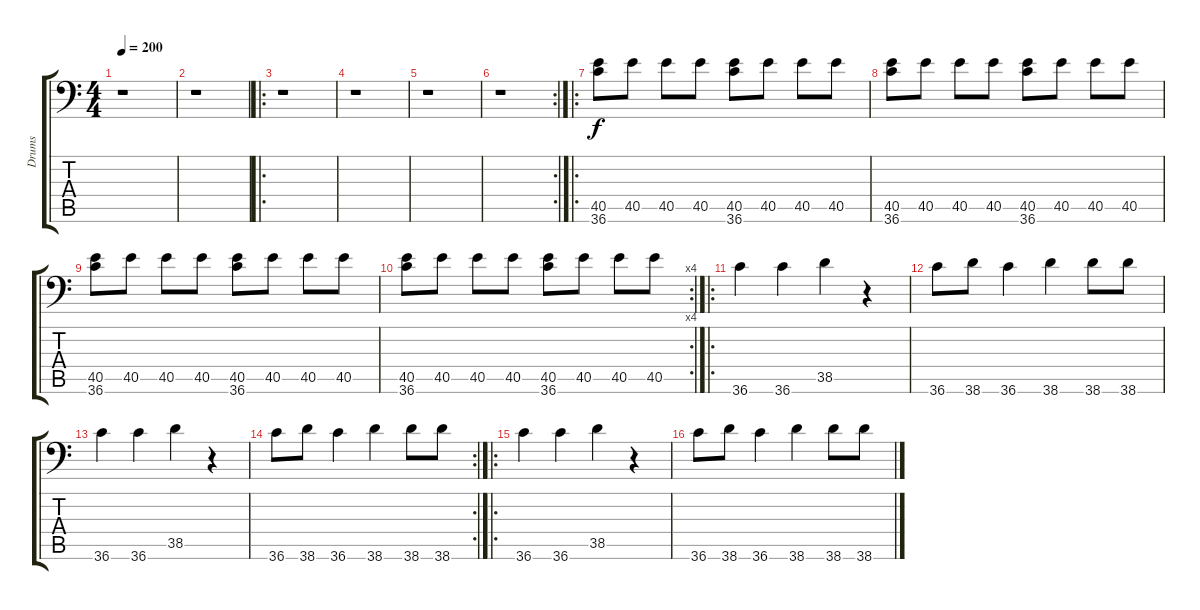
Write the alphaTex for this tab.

\track ("Drums" "Drums") {instrument acousticgrandpiano}
\staff {score tabs}
\tuning (C-1 C-1 C-1 C-1 C-1 C-1) {hide}
\ts (4 4)
\tempo 200
\clef f4
\ks c
r.1{dy f} |
r.1 |
\ro
r.1 |
r.1 |
r.1 |
\rc 2
r.1 |
\ro
(40.5 36.6).8 40.5.8 40.5.8 40.5.8 (40.5 36.6).8 40.5.8 40.5.8 40.5.8 |
(40.5 36.6).8 40.5.8 40.5.8 40.5.8 (40.5 36.6).8 40.5.8 40.5.8 40.5.8 |
(40.5 36.6).8 40.5.8 40.5.8 40.5.8 (40.5 36.6).8 40.5.8 40.5.8 40.5.8 |
\rc 4
(40.5 36.6).8 40.5.8 40.5.8 40.5.8 (40.5 36.6).8 40.5.8 40.5.8 40.5.8 |
\ro
36.6.4 36.6.4 38.5.4 r.4 |
36.6.8 38.6.8 36.6.4 38.6.4 38.6.8 38.6.8 |
36.6.4 36.6.4 38.5.4 r.4 |
\rc 2
36.6.8 38.6.8 36.6.4 38.6.4 38.6.8 38.6.8 |
\ro
36.6.4 36.6.4 38.5.4 r.4 |
36.6.8 38.6.8 36.6.4 38.6.4 38.6.8 38.6.8
